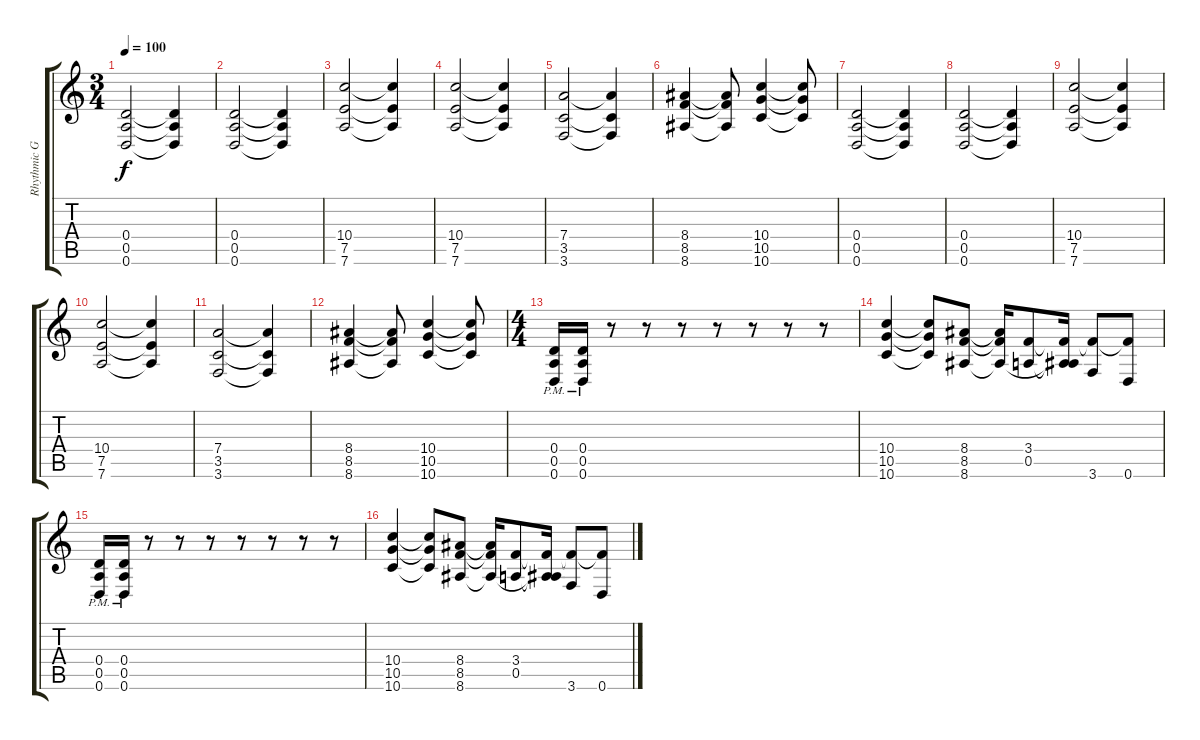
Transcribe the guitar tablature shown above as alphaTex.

\track ("Rhythmic Guitar" "Rhythmic G") {instrument distortionguitar}
\staff {score tabs}
\tuning (E4 B3 G3 D3 A2 D2) {hide}
\ts (3 4)
\tempo 100
\clef g2
\ks c
(0.4 0.5 0.6).2{dy f} (0.4{t} 0.5{t} 0.6{t}).4 |
(0.4 0.5 0.6).2 (0.4{t} 0.5{t} 0.6{t}).4 |
(10.4 7.5 7.6).2 (10.4{t} 7.5{t} 7.6{t}).4 |
(10.4 7.5 7.6).2 (10.4{t} 7.5{t} 7.6{t}).4 |
(7.4 3.5 3.6).2 (7.4{t} 3.5{t} 3.6{t}).4 |
(8.4 8.5 8.6).4 (8.4{t} 8.5{t} 8.6{t}).8 (10.4 10.5 10.6).4 (10.4{t} 10.5{t} 10.6{t}).8 |
(0.4 0.5 0.6).2 (0.4{t} 0.5{t} 0.6{t}).4 |
(0.4 0.5 0.6).2 (0.4{t} 0.5{t} 0.6{t}).4 |
(10.4 7.5 7.6).2 (10.4{t} 7.5{t} 7.6{t}).4 |
(10.4 7.5 7.6).2 (10.4{t} 7.5{t} 7.6{t}).4 |
(7.4 3.5 3.6).2 (7.4{t} 3.5{t} 3.6{t}).4 |
(8.4 8.5 8.6).4 (8.4{t} 8.5{t} 8.6{t}).8 (10.4 10.5 10.6).4 (10.4{t} 10.5{t} 10.6{t}).8 |
\ts (4 4)
(0.4{pm} 0.5{pm} 0.6{pm}).16 (0.4{pm} 0.5{pm} 0.6{pm}).16 r.8 r.8 r.8 r.8 r.8 r.8 r.8 |
(10.4 10.5 10.6).4 (10.4{t} 10.5{t} 10.6{t}).8 (8.4 8.5 8.6).8 (8.4{t} 8.5{t} 8.6{t}).16 (3.4 0.5).8 (3.4{t} 0.5{t} 8.6{t}).16 (3.4{t} 3.6).8 (3.4{t} 0.6).8 |
(0.4{pm} 0.5{pm} 0.6{pm}).16 (0.4{pm} 0.5{pm} 0.6{pm}).16 r.8 r.8 r.8 r.8 r.8 r.8 r.8 |
(10.4 10.5 10.6).4 (10.4{t} 10.5{t} 10.6{t}).8 (8.4 8.5 8.6).8 (8.4{t} 8.5{t} 8.6{t}).16 (3.4 0.5).8 (3.4{t} 0.5{t} 8.6{t}).16 (3.4{t} 3.6).8 (3.4{t} 0.6).8
